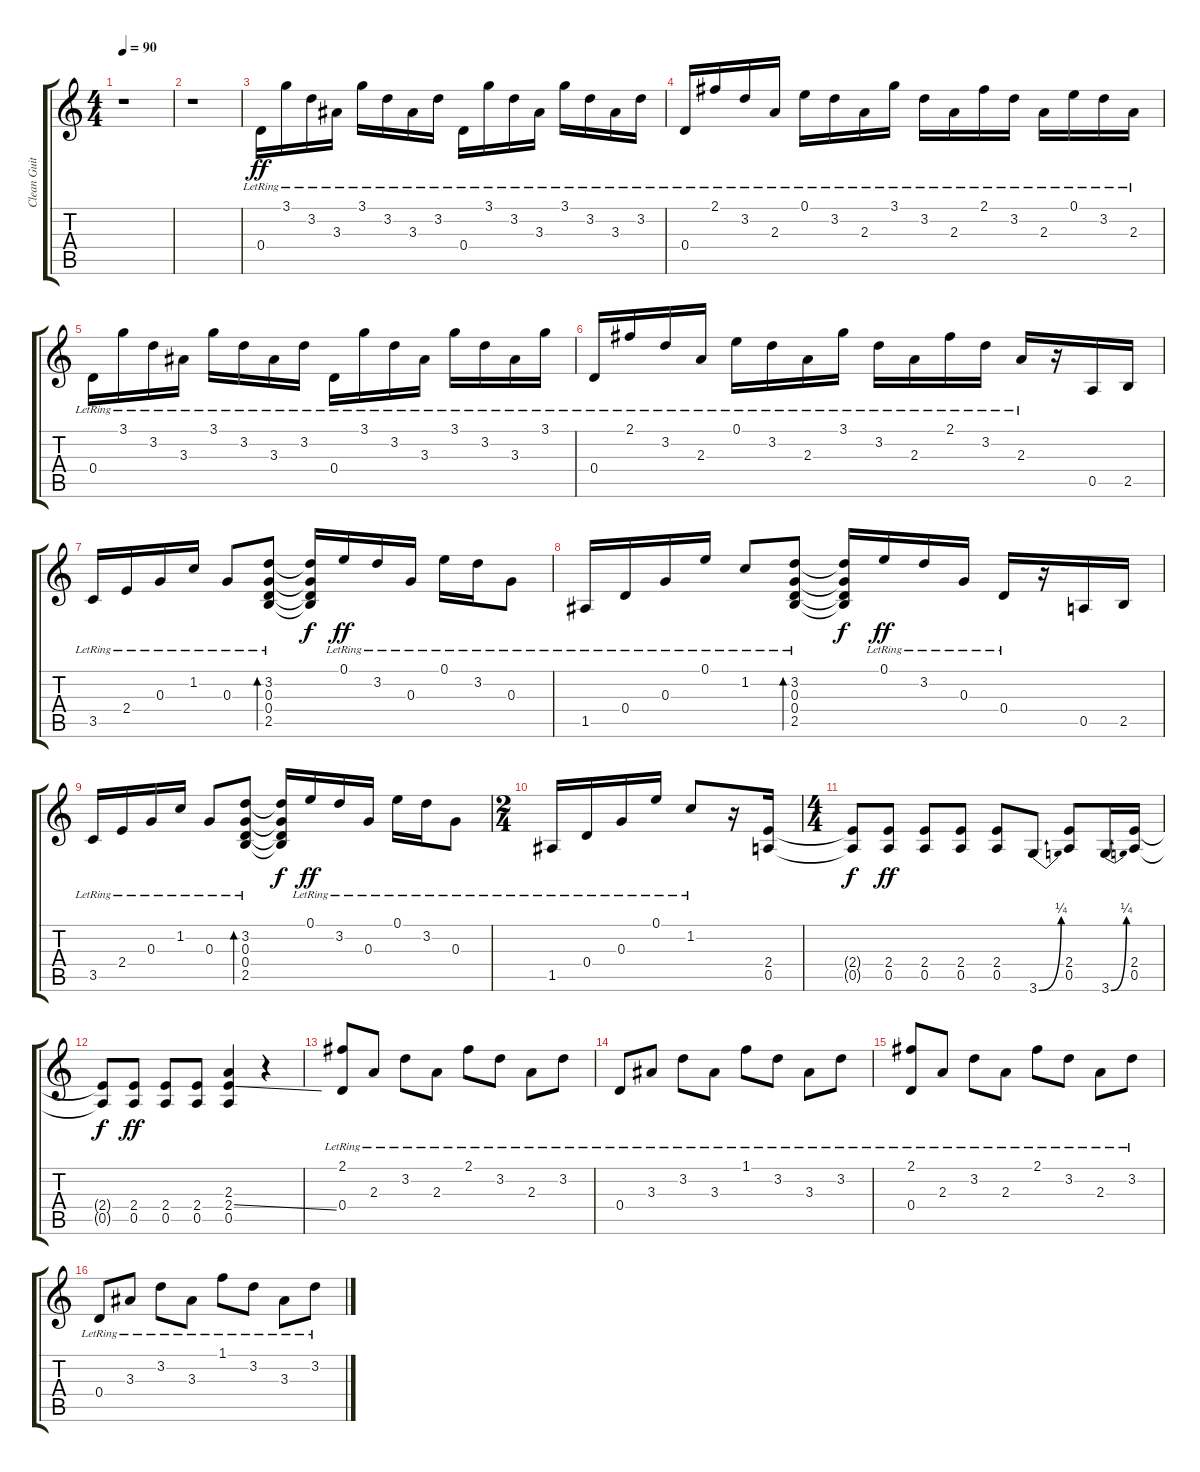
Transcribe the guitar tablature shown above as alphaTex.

\track ("Clean Guitar" "Clean Guit") {instrument electricguitarclean}
\staff {score tabs}
\tuning (E4 B3 G3 D3 A2 E2) {hide}
\ts (4 4)
\tempo 90
\clef g2
\ks c
r.1{dy ff instrument electricguitarclean} |
r.1 |
0.4{lr}.16 3.1{lr}.16 3.2{lr}.16 3.3{lr}.16 3.1{lr}.16 3.2{lr}.16 3.3{lr}.16 3.2{lr}.16 0.4{lr}.16 3.1{lr}.16 3.2{lr}.16 3.3{lr}.16 3.1{lr}.16 3.2{lr}.16 3.3{lr}.16 3.2{lr}.16 |
0.4{lr}.16 2.1{lr}.16 3.2{lr}.16 2.3{lr}.16 0.1{lr}.16 3.2{lr}.16 2.3{lr}.16 3.1{lr}.16 3.2{lr}.16 2.3{lr}.16 2.1{lr}.16 3.2{lr}.16 2.3{lr}.16 0.1{lr}.16 3.2{lr}.16 2.3{lr}.16 |
0.4{lr}.16 3.1{lr}.16 3.2{lr}.16 3.3{lr}.16 3.1{lr}.16 3.2{lr}.16 3.3{lr}.16 3.2{lr}.16 0.4{lr}.16 3.1{lr}.16 3.2{lr}.16 3.3{lr}.16 3.1{lr}.16 3.2{lr}.16 3.3{lr}.16 3.1{lr}.16 |
0.4{lr}.16 2.1{lr}.16 3.2{lr}.16 2.3{lr}.16 0.1{lr}.16 3.2{lr}.16 2.3{lr}.16 3.1{lr}.16 3.2{lr}.16 2.3{lr}.16 2.1{lr}.16 3.2{lr}.16 2.3{lr}.16 r.16 0.5.16 2.5.16 |
3.5{lr}.16 2.4{lr}.16 0.3{lr}.16 1.2{lr}.16 0.3{lr}.8 (3.2{lr} 0.3{lr} 0.4{lr} 2.5{lr}).8{bd 480} (3.2{t} 0.3{t} 0.4{t} 2.5{t}).16{dy f} 0.1{lr}.16{dy ff} 3.2{lr}.16 0.3{lr}.16 0.1{lr}.16 3.2{lr}.16 0.3{lr}.8 |
1.5{lr}.16 0.4{lr}.16 0.3{lr}.16 0.1{lr}.16 1.2{lr}.8 (3.2{lr} 0.3{lr} 0.4{lr} 2.5{lr}).8{bd 480} (3.2{t} 0.3{t} 0.4{t} 2.5{t}).16{dy f} 0.1{lr}.16{dy ff} 3.2{lr}.16 0.3{lr}.16 0.4{lr}.16 r.16 0.5.16 2.5.16 |
3.5{lr}.16 2.4{lr}.16 0.3{lr}.16 1.2{lr}.16 0.3{lr}.8 (3.2{lr} 0.3{lr} 0.4{lr} 2.5{lr}).8{bd 480} (3.2{t} 0.3{t} 0.4{t} 2.5{t}).16{dy f} 0.1{lr}.16{dy ff} 3.2{lr}.16 0.3{lr}.16 0.1{lr}.16 3.2{lr}.16 0.3{lr}.8 |
\ts (2 4)
1.5{lr}.16 0.4{lr}.16 0.3{lr}.16 0.1{lr}.16 1.2{lr}.8 r.16 (2.4 0.5).16 |
\ts (4 4)
(2.4{t} 0.5{t}).8{dy f} (2.4 0.5).8{dy ff} (2.4 0.5).8 (2.4 0.5).8 (2.4 0.5).8 3.6{be (bend 0 0 60 1)}.8 (2.4 0.5).8 3.6{be (bend 0 0 60 1)}.16 (2.4 0.5).16 |
(2.4{t} 0.5{t}).8{dy f} (2.4 0.5).8{dy ff} (2.4 0.5).8 (2.4 0.5).8 (2.3 2.4{ss} 0.5).4 r.4 |
(2.1{lr} 0.4{lr}).8 2.3{lr}.8 3.2{lr}.8 2.3{lr}.8 2.1{lr}.8 3.2{lr}.8 2.3{lr}.8 3.2{lr}.8 |
0.4{lr}.8 3.3{lr}.8 3.2{lr}.8 3.3{lr}.8 1.1{lr}.8 3.2{lr}.8 3.3{lr}.8 3.2{lr}.8 |
(2.1{lr} 0.4{lr}).8 2.3{lr}.8 3.2{lr}.8 2.3{lr}.8 2.1{lr}.8 3.2{lr}.8 2.3{lr}.8 3.2{lr}.8 |
0.4{lr}.8 3.3{lr}.8 3.2{lr}.8 3.3{lr}.8 1.1{lr}.8 3.2{lr}.8 3.3{lr}.8 3.2{lr}.8
